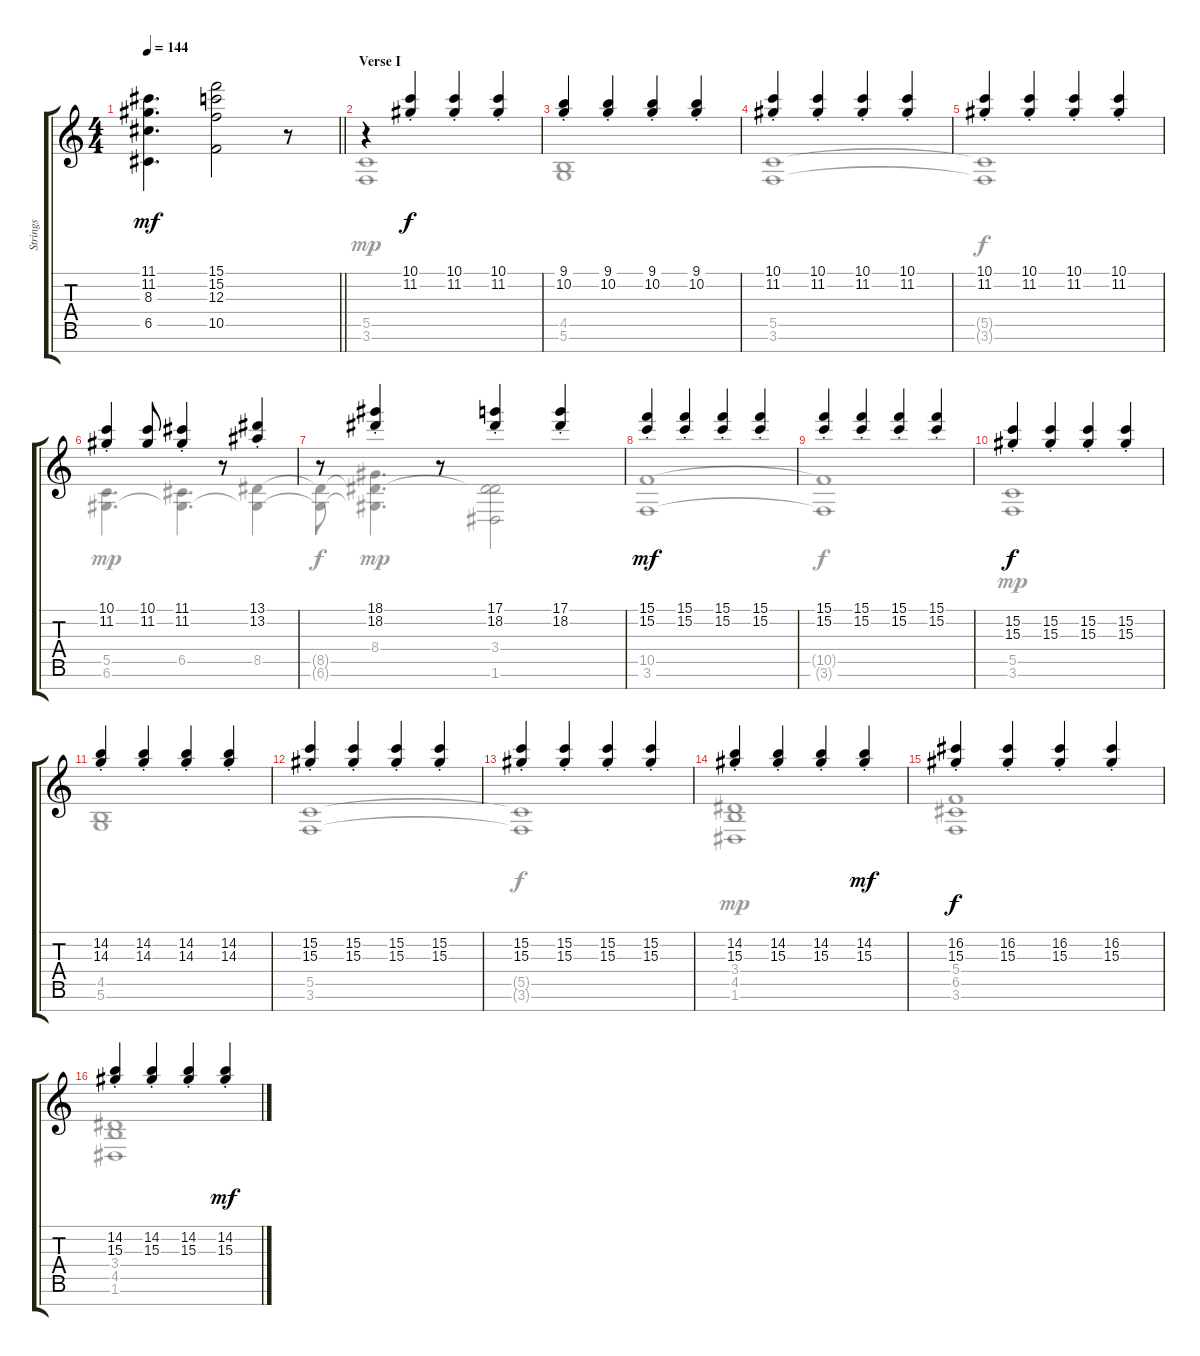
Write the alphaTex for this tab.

\track ("Strings" "Strings") {instrument stringensemble1}
\staff {score tabs}
\tuning (D5 A4 F4 C4 G3 D3 A2) {hide}
\voice
\ts (4 4)
\tempo 144
\clef g2
\barLineRight lightlight
\ks c
(11.1 11.2 8.3 6.5).4{d dy mf} (15.1 15.2 12.3 10.5).2 r.8 |
\section ("" "Verse I")
r.4{volume 13} (10.1{st} 11.2{st}).4{dy f} (10.1{st} 11.2{st}).4 (10.1{st} 11.2{st}).4 |
(9.1{st} 10.2{st}).4 (9.1{st} 10.2{st}).4 (9.1{st} 10.2{st}).4 (9.1{st} 10.2{st}).4 |
(10.1{st} 11.2{st}).4 (10.1{st} 11.2{st}).4 (10.1{st} 11.2{st}).4 (10.1{st} 11.2{st}).4 |
(10.1{st} 11.2{st}).4 (10.1{st} 11.2{st}).4 (10.1{st} 11.2{st}).4 (10.1{st} 11.2{st}).4 |
(10.1{st} 11.2{st}).4 (10.1 11.2).8 (11.1{st} 11.2{st}).4 r.8 (13.1{st} 13.2{st}).4 |
r.8 (18.1{st} 18.2{st}).4 r.8 (17.1{st} 18.2{st}).4 (17.1{st} 18.2{st}).4 |
(15.1{st} 15.2{st}).4{dy mf} (15.1{st} 15.2{st}).4 (15.1{st} 15.2{st}).4 (15.1{st} 15.2{st}).4 |
(15.1{st} 15.2{st}).4 (15.1{st} 15.2{st}).4 (15.1{st} 15.2{st}).4 (15.1{st} 15.2{st}).4 |
(15.2{st} 15.3{st}).4{dy f} (15.2{st} 15.3{st}).4 (15.2{st} 15.3{st}).4 (15.2{st} 15.3{st}).4 |
(14.2{st} 14.3{st}).4 (14.2{st} 14.3{st}).4 (14.2{st} 14.3{st}).4 (14.2{st} 14.3{st}).4 |
(15.2{st} 15.3{st}).4 (15.2{st} 15.3{st}).4 (15.2{st} 15.3{st}).4 (15.2{st} 15.3{st}).4 |
(15.2{st} 15.3{st}).4 (15.2{st} 15.3{st}).4 (15.2{st} 15.3{st}).4 (15.2{st} 15.3{st}).4 |
(14.2{st} 15.3{st}).4 (14.2{st} 15.3{st}).4 (14.2{st} 15.3{st}).4 (14.2{st} 15.3{st}).4{dy mf} |
(16.2{st} 15.3{st}).4{dy f} (16.2{st} 15.3{st}).4 (16.2{st} 15.3{st}).4 (16.2{st} 15.3{st}).4 |
(14.2{st} 15.3{st}).4 (14.2{st} 15.3{st}).4 (14.2{st} 15.3{st}).4 (14.2{st} 15.3{st}).4{dy mf}
\voice
\clef g2
\ottava regular
\simile none
\barLineRight lightlight
\ks c
|
(5.5 3.6).1{dy mp} |
(4.5 5.6).1 |
(5.5 3.6).1 |
(5.5{t} 3.6{t}).1{dy f} |
(5.5 6.6).4{d dy mp} (6.5 6.6{t}).4{d} (8.5 6.6{t}).4 |
(8.5{t} 6.6{t}).8{dy f} (8.4 8.5{t} 6.6{t}).4{d dy mp} (3.4 8.5{t} 1.6).2 |
(10.5 3.6).1 |
(10.5{t} 3.6{t}).1{dy f} |
(5.5 3.6).1{dy mp} |
(4.5 5.6).1 |
(5.5 3.6).1 |
(5.5{t} 3.6{t}).1{dy f} |
(3.4 4.5 1.6).1{dy mp} |
(5.4 6.5 3.6).1 |
(3.4 4.5 1.6).1
